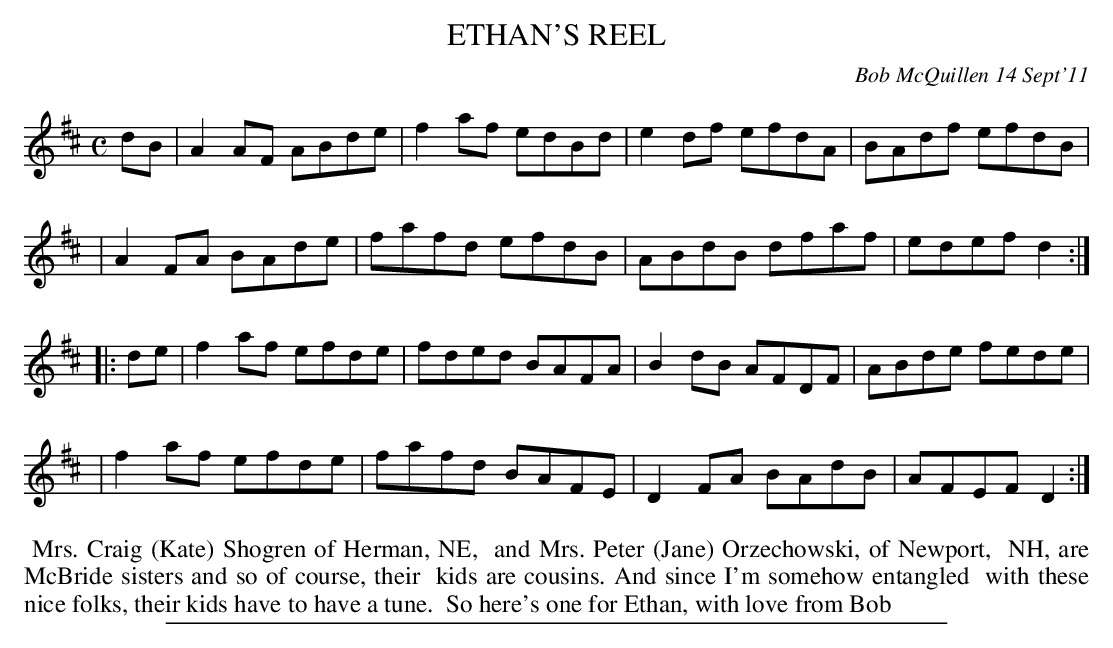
X:1
T: ETHAN'S REEL
C: Bob McQuillen 14 Sept'11
M: C	% no timesig in the book
L: 1/8
K: D
dB \
| A2AF ABde | f2af edBd | e2df efdA | BAdf efdB |
| A2FA BAde | fafd efdB | ABdB dfaf | edef d2 :|
|: de \
| f2af efde | fded BAFA | B2dB AFDF | ABde fede |
| f2af efde | fafd BAFE | D2FA BAdB | AFEF D2 :|
